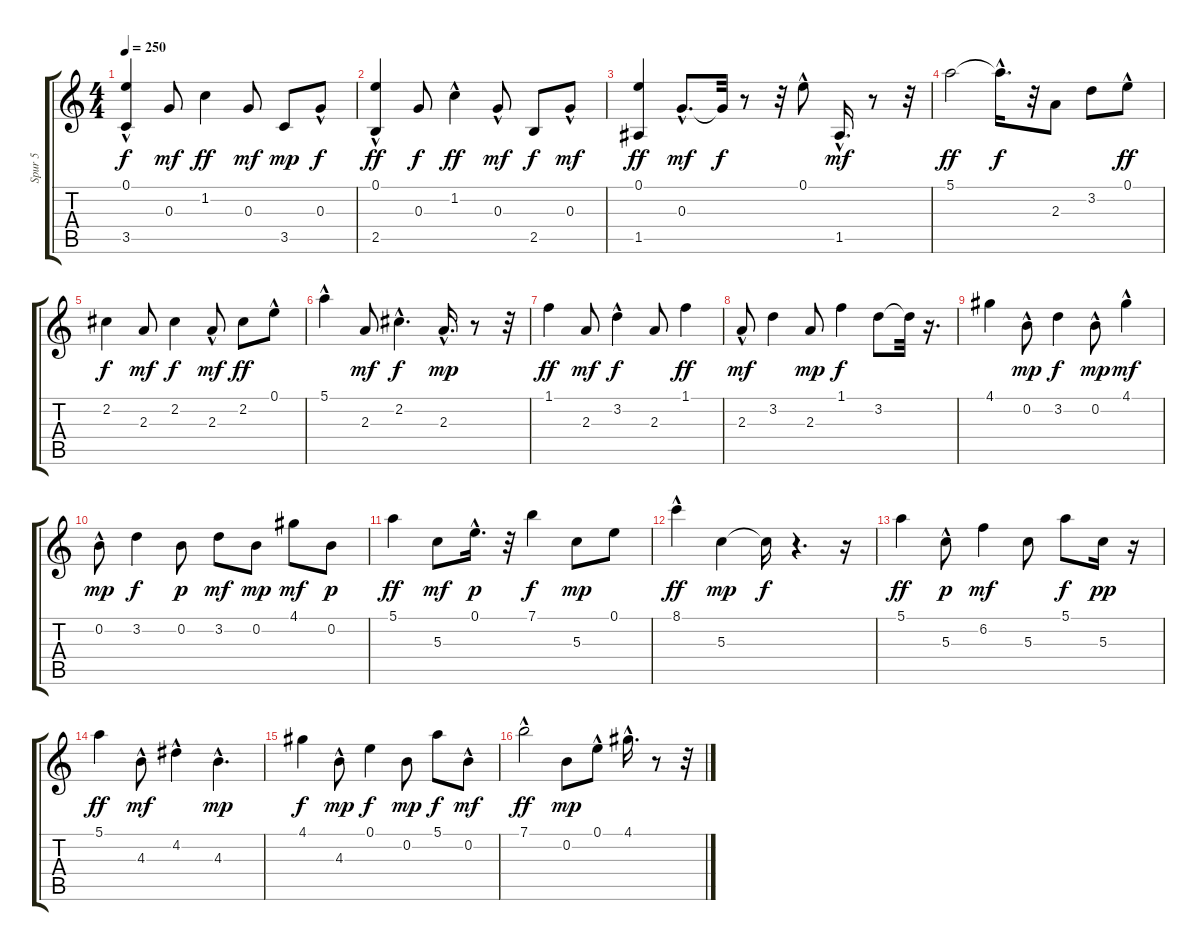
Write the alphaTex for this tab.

\track ("Spur 5" "Spur 5") {instrument acousticguitarnylon}
\staff {score tabs}
\tuning (E4 B3 G3 D3 A2 E2) {hide}
\ts (4 4)
\tempo 250
\clef g2
\ks c
(0.1{hac} 3.5{hac}).4{dy f} 0.3.8{dy mf} 1.2.4{dy ff} 0.3.8{dy mf} 3.5.8{dy mp} 0.3{hac}.8{dy f} |
(0.1{hac} 2.5{hac}).4{dy ff} 0.3.8{dy f} 1.2{hac}.4{dy ff} 0.3{hac}.8{dy mf} 2.5.8{dy f} 0.3{hac}.8{dy mf} |
(0.1 1.5).4{dy ff} 0.3{hac}.8{d dy mf} 0.3{t}.32{dy f} r.8 r.32 0.1{hac}.8 1.5{hac}.16{d dy mf} r.8 r.32 |
5.1.2{dy ff} 5.1{hac t}.16{d dy f} r.32 2.3.8 3.2.8 0.1{hac}.8{dy ff} |
2.2.4{dy f} 2.3.8{dy mf} 2.2.4{dy f} 2.3{hac}.8{dy mf} 2.2.8{dy ff} 0.1{hac}.8 |
5.1{hac}.4 2.3.8{dy mf} 2.2{hac}.4{d dy f} 2.3{hac}.16{d dy mp} r.8 r.32 |
1.1.4{dy ff} 2.3.8{dy mf} 3.2{hac}.4{dy f} 2.3.8 1.1.4{dy ff} |
2.3{hac}.8{dy mf} 3.2.4 2.3.8{dy mp} 1.1.4{dy f} 3.2.8 3.2{t}.32 r.16{d} |
4.1.4 0.2{hac}.8{dy mp} 3.2.4{dy f} 0.2{hac}.8{dy mp} 4.1{hac}.4{dy mf} |
0.2{hac}.8{dy mp} 3.2.4{dy f} 0.2.8{dy p} 3.2.8{dy mf} 0.2.8{dy mp} 4.1.8{dy mf} 0.2.8{dy p} |
5.1.4{dy ff} 5.3.8{dy mf} 0.1{hac}.16{d dy p} r.32 7.1.4{dy f} 5.3.8{dy mp} 0.1.8 |
8.1{hac}.4{dy ff} 5.3.4{dy mp} 5.3{t}.16{dy f} r.4{d} r.16 |
5.1.4{dy ff} 5.3{hac}.8{dy p} 6.2.4{dy mf} 5.3.8 5.1.8{dy f} 5.3.16{dy pp} r.16 |
5.1.4{dy ff} 4.3{hac}.8{dy mf} 4.2{hac}.4 4.3{hac}.4{d dy mp} |
4.1.4{dy f} 4.3{hac}.8{dy mp} 0.1.4{dy f} 0.2.8{dy mp} 5.1.8{dy f} 0.2{hac}.8{dy mf} |
7.1{hac}.2{dy ff} 0.2.8{dy mp} 0.1{hac}.8 4.1{hac}.16{d} r.8 r.32
